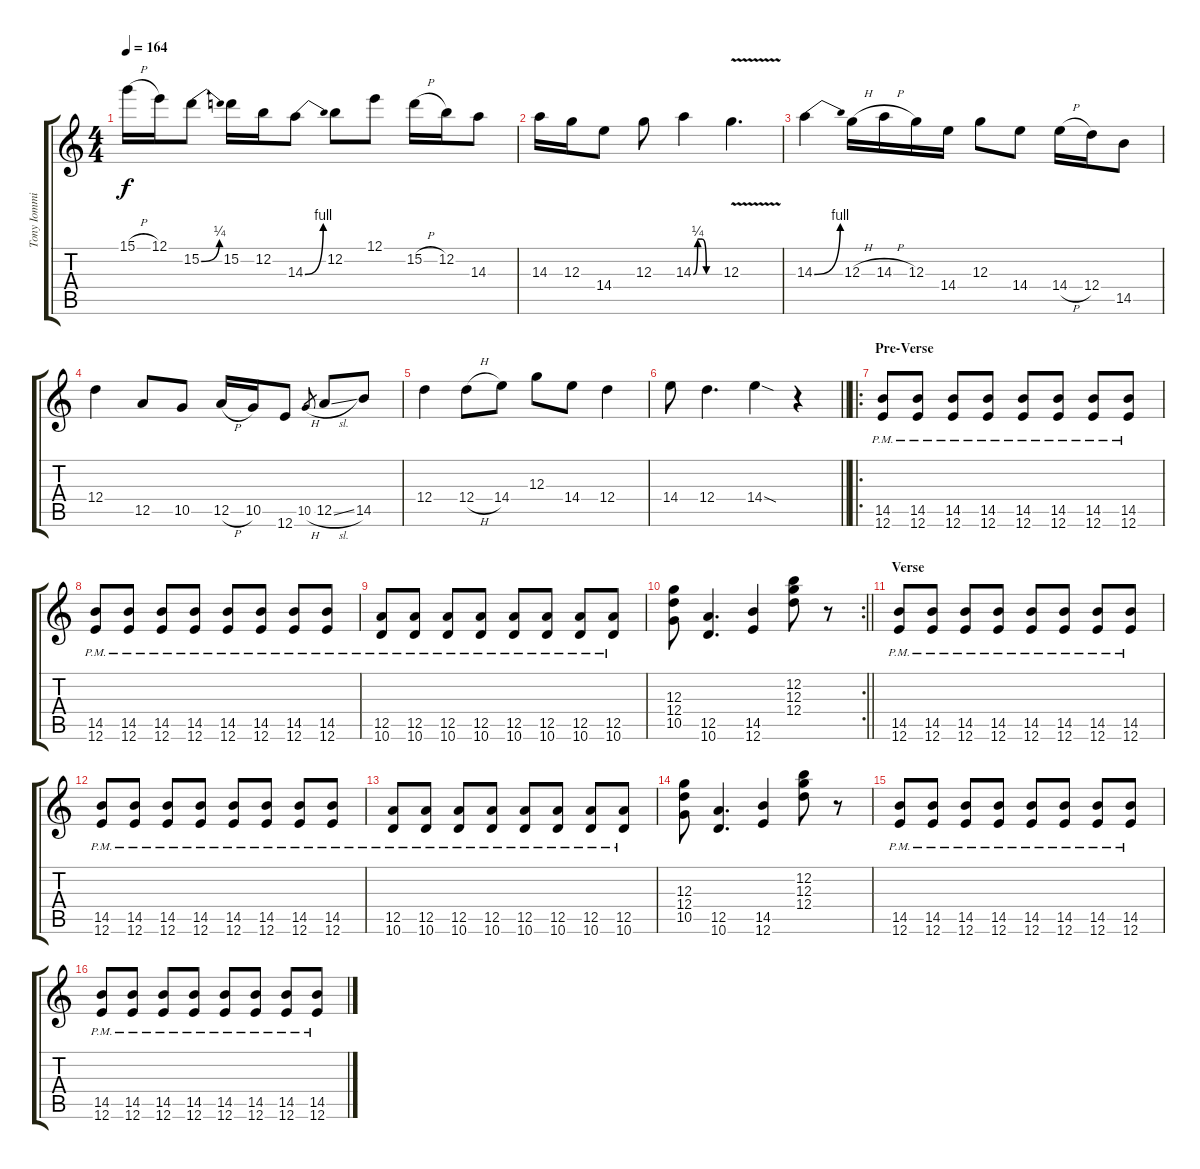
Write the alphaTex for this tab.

\track ("Tony Iommi" "Tony Iommi") {instrument overdrivenguitar}
\staff {score tabs}
\tuning (E4 B3 G3 D3 A2 E2) {hide}
\ts (4 4)
\tempo 164
\clef g2
\ks c
15.1{h}.16{dy f} 12.1.16 15.2{be (bend 0 0 60 1)}.8 15.2.16 12.2.16 14.3{be (bend 0 0 60 4)}.8 12.2.8 12.1.8 15.2{h}.16 12.2.16 14.3.8 |
14.3.16 12.3.16 14.4.8 12.3.8 14.3{be (custom 0 0 10 1 20 1 30 0 60 0)}.4 12.3{v}.4{d} |
14.3{be (bend 0 0 60 4)}.4 12.3{h}.16 14.3{h}.16 12.3.16 14.4.16 12.3.8 14.4.8 14.4{h}.16 12.4.16 14.5.8 |
12.4.4 12.5.8 10.5.8 12.5{h}.16 10.5.16 12.6.8 10.5{h}.8{gr} 12.5{sl}.8 14.5.8 |
12.4.4 12.4{h}.8 14.4.8 12.3.8 14.4.8 12.4.4 |
\barLineRight lightlight
14.4.8 12.4.4{d} 14.4{sod}.4 r.4 |
\ro
\section ("" "Pre-Verse")
(14.5{pm} 12.6{pm}).8 (14.5{pm} 12.6{pm}).8 (14.5{pm} 12.6{pm}).8 (14.5{pm} 12.6{pm}).8 (14.5{pm} 12.6{pm}).8 (14.5{pm} 12.6{pm}).8 (14.5{pm} 12.6{pm}).8 (14.5{pm} 12.6{pm}).8 |
(14.5{pm} 12.6{pm}).8 (14.5{pm} 12.6{pm}).8 (14.5{pm} 12.6{pm}).8 (14.5{pm} 12.6{pm}).8 (14.5{pm} 12.6{pm}).8 (14.5{pm} 12.6{pm}).8 (14.5{pm} 12.6{pm}).8 (14.5{pm} 12.6{pm}).8 |
(12.5{pm} 10.6{pm}).8 (12.5{pm} 10.6{pm}).8 (12.5{pm} 10.6{pm}).8 (12.5{pm} 10.6{pm}).8 (12.5{pm} 10.6{pm}).8 (12.5{pm} 10.6{pm}).8 (12.5{pm} 10.6{pm}).8 (12.5{pm} 10.6{pm}).8 |
\rc 2
\barLineRight lightlight
(12.3 12.4 10.5).8 (12.5 10.6).4{d} (14.5 12.6).4 (12.2 12.3 12.4).8 r.8 |
\section ("" "Verse")
(14.5{pm} 12.6{pm}).8 (14.5{pm} 12.6{pm}).8 (14.5{pm} 12.6{pm}).8 (14.5{pm} 12.6{pm}).8 (14.5{pm} 12.6{pm}).8 (14.5{pm} 12.6{pm}).8 (14.5{pm} 12.6{pm}).8 (14.5{pm} 12.6{pm}).8 |
(14.5{pm} 12.6{pm}).8 (14.5{pm} 12.6{pm}).8 (14.5{pm} 12.6{pm}).8 (14.5{pm} 12.6{pm}).8 (14.5{pm} 12.6{pm}).8 (14.5{pm} 12.6{pm}).8 (14.5{pm} 12.6{pm}).8 (14.5{pm} 12.6{pm}).8 |
(12.5{pm} 10.6{pm}).8 (12.5{pm} 10.6{pm}).8 (12.5{pm} 10.6{pm}).8 (12.5{pm} 10.6{pm}).8 (12.5{pm} 10.6{pm}).8 (12.5{pm} 10.6{pm}).8 (12.5{pm} 10.6{pm}).8 (12.5{pm} 10.6{pm}).8 |
(12.3 12.4 10.5).8 (12.5 10.6).4{d} (14.5 12.6).4 (12.2 12.3 12.4).8 r.8 |
(14.5{pm} 12.6{pm}).8 (14.5{pm} 12.6{pm}).8 (14.5{pm} 12.6{pm}).8 (14.5{pm} 12.6{pm}).8 (14.5{pm} 12.6{pm}).8 (14.5{pm} 12.6{pm}).8 (14.5{pm} 12.6{pm}).8 (14.5{pm} 12.6{pm}).8 |
(14.5{pm} 12.6{pm}).8 (14.5{pm} 12.6{pm}).8 (14.5{pm} 12.6{pm}).8 (14.5{pm} 12.6{pm}).8 (14.5{pm} 12.6{pm}).8 (14.5{pm} 12.6{pm}).8 (14.5{pm} 12.6{pm}).8 (14.5{pm} 12.6{pm}).8
